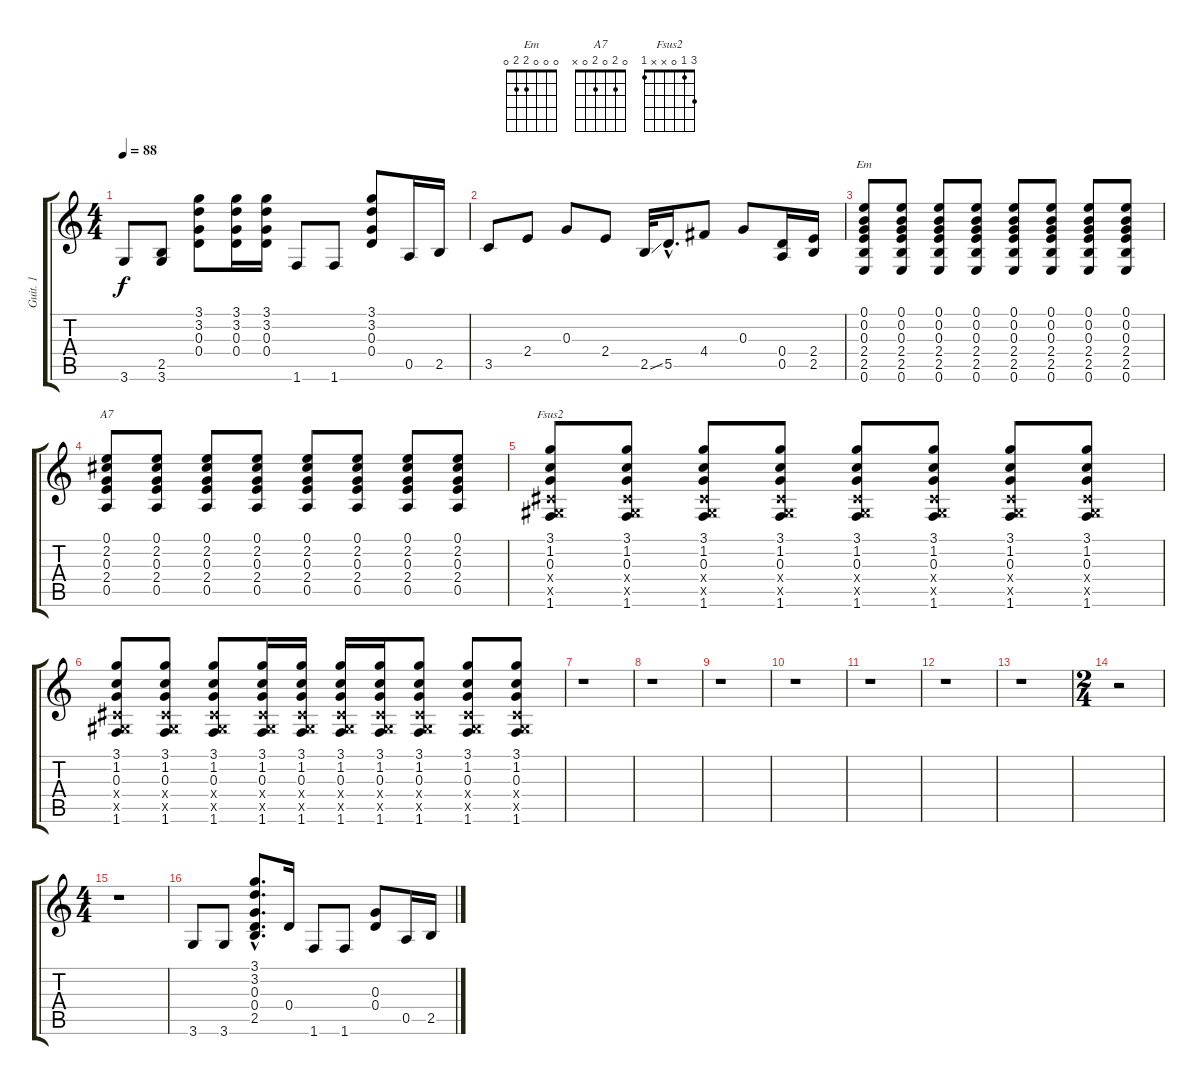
\track ("Guit. 1" "Guit. 1") {instrument acousticguitarsteel}
\staff {score tabs}
\tuning (E4 B3 G3 D3 A2 E2) {hide}
\chord ("Em" 0 0 0 2 2 0)
\chord ("A7" 0 2 0 2 0 x)
\chord ("Fsus2" 3 1 0 x x 1)
\ts (4 4)
\tempo 88
\clef g2
\ks c
3.6.8{dy f} (2.5 3.6).8 (3.1 3.2 0.3 0.4).8 (3.1 3.2 0.3 0.4).16 (3.1 3.2 0.3 0.4).16 1.6.8 1.6.8 (3.1 3.2 0.3 0.4).8 0.5.16 2.5.16 |
3.5.8 2.4.8 0.3.8 2.4.8 2.5{ss}.32 5.5{hac}.16{d} 4.4.8 0.3.8 (0.4 0.5).16 (2.4 2.5).16 |
(0.1 0.2 0.3 2.4 2.5 0.6).8{ch "Em"} (0.1 0.2 0.3 2.4 2.5 0.6).8 (0.1 0.2 0.3 2.4 2.5 0.6).8 (0.1 0.2 0.3 2.4 2.5 0.6).8 (0.1 0.2 0.3 2.4 2.5 0.6).8 (0.1 0.2 0.3 2.4 2.5 0.6).8 (0.1 0.2 0.3 2.4 2.5 0.6).8 (0.1 0.2 0.3 2.4 2.5 0.6).8 |
(0.1 2.2 0.3 2.4 0.5).8{ch "A7"} (0.1 2.2 0.3 2.4 0.5).8 (0.1 2.2 0.3 2.4 0.5).8 (0.1 2.2 0.3 2.4 0.5).8 (0.1 2.2 0.3 2.4 0.5).8 (0.1 2.2 0.3 2.4 0.5).8 (0.1 2.2 0.3 2.4 0.5).8 (0.1 2.2 0.3 2.4 0.5).8 |
(3.1 1.2 0.3 -1.4{x} -1.5{x} 1.6).8{ch "Fsus2"} (3.1 1.2 0.3 -1.4{x} -1.5{x} 1.6).8 (3.1 1.2 0.3 -1.4{x} -1.5{x} 1.6).8 (3.1 1.2 0.3 -1.4{x} -1.5{x} 1.6).8 (3.1 1.2 0.3 -1.4{x} -1.5{x} 1.6).8 (3.1 1.2 0.3 -1.4{x} -1.5{x} 1.6).8 (3.1 1.2 0.3 -1.4{x} -1.5{x} 1.6).8 (3.1 1.2 0.3 -1.4{x} -1.5{x} 1.6).8 |
(3.1 1.2 0.3 -1.4{x} -1.5{x} 1.6).8 (3.1 1.2 0.3 -1.4{x} -1.5{x} 1.6).8 (3.1 1.2 0.3 -1.4{x} -1.5{x} 1.6).8 (3.1 1.2 0.3 -1.4{x} -1.5{x} 1.6).16 (3.1 1.2 0.3 -1.4{x} -1.5{x} 1.6).16 (3.1 1.2 0.3 -1.4{x} -1.5{x} 1.6).16 (3.1 1.2 0.3 -1.4{x} -1.5{x} 1.6).16 (3.1 1.2 0.3 -1.4{x} -1.5{x} 1.6).8 (3.1 1.2 0.3 -1.4{x} -1.5{x} 1.6).8 (3.1 1.2 0.3 -1.4{x} -1.5{x} 1.6).8 |
r.1 |
r.1 |
r.1 |
r.1 |
r.1 |
r.1 |
r.1 |
\ts (2 4)
r.2 |
\ts (4 4)
r.1 |
3.6.8 3.6.8 (3.1{hac} 3.2{hac} 0.3{hac} 0.4{hac} 2.5{hac}).8{d} 0.4.16 1.6.8 1.6.8 (0.3 0.4).8 0.5.16 2.5.16
